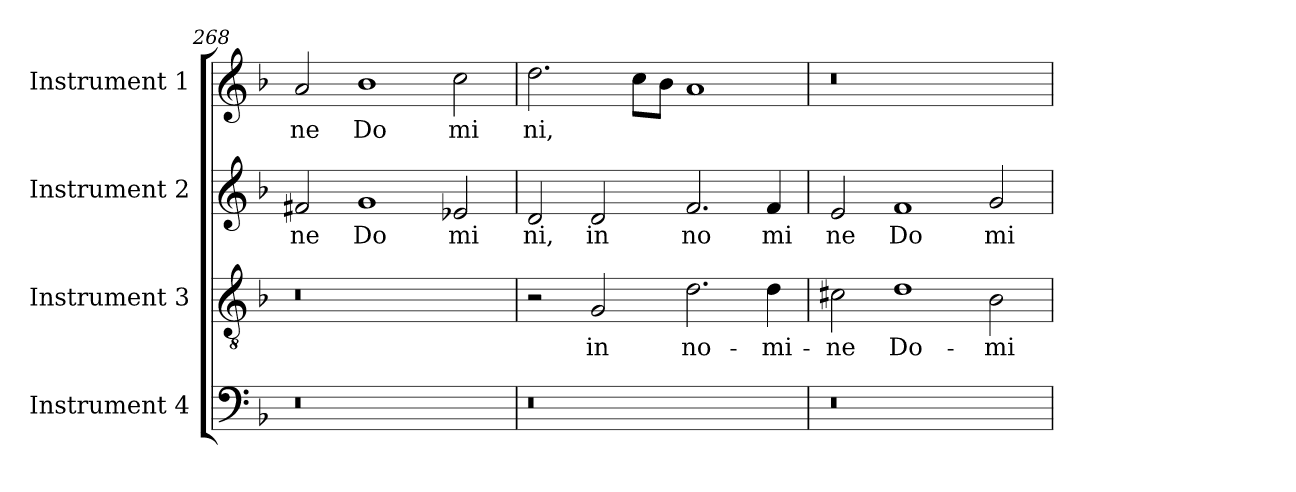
**kern	**kern	**text	**kern	**text	**kern	**text
*part4	*part3	*part3	*part2	*part2	*part1	*part1
*staff4	*staff3	*staff3	*staff2	*staff2	*staff1	*staff1
*I"Instrument 4	*I"Instrument 3	*	*I"Instrument 2	*	*I"Instrument 1	*
!!LO:PB:g=z
*clefF4	*clefGv2	*	*clefG2	*	*clefG2	*
*k[b-]	*k[b-]	*	*k[b-]	*	*k[b-]	*
*F:	*F:	*	*F:	*	*F:	*
=268	=268	=268	=268	=268	=268	=268
!	!	!	!	!LO:LY:b:cj	!	!LO:LY:b:cj
0r	0r	.	2f#X/	ne	2a/	-ne
!	!	!	!	!LO:LY:b:cj	!	!LO:LY:b:cj
.	.	.	1g	Do	1b-	Do
!	!	!	!	!LO:LY:b:cj	!	!LO:LY:b:cj
.	.	.	2e-X/	mi	2cc\	mi
=269	=269	=269	=269	=269	=269	=269
!	!	!	!	!LO:LY:b:cj	!	!LO:LY:b:cj
0r	2r	.	2d/	ni,	2.dd\	ni,
!	!	!LO:LY:b:cj	!	!LO:LY:b:cj	!	!
.	2G/	in	2d/	in	.	.
!	!	!	!	!	!	!LO:LY:b:cj
.	.	.	.	.	8cc\L	.
!	!	!	!	!	!	!LO:LY:b:cj
.	.	.	.	.	8b-\J	.
!	!	!LO:LY:b:cj	!	!LO:LY:b:cj	!	!LO:LY:b:cj
.	2.d\	no-	2.f/	no	1a	.
!	!	!LO:LY:b:cj	!	!LO:LY:b:cj	!	!
.	4d\	-mi-	4f/	mi	.	.
=270	=270	=270	=270	=270	=270	=270
!	!	!LO:LY:b:cj	!	!LO:LY:b:cj	!	!
0r	2c#X\	-ne	2e/	ne	0r	.
!	!	!LO:LY:b:cj	!	!LO:LY:b:cj	!	!
.	1d	Do-	1f	Do	.	.
!	!	!LO:LY:b:cj	!	!LO:LY:b:cj	!	!
.	2B-\	-mi-	2g/	mi	.	.
=	=	=	=	=	=	=
*-	*-	*-	*-	*-	*-	*-
